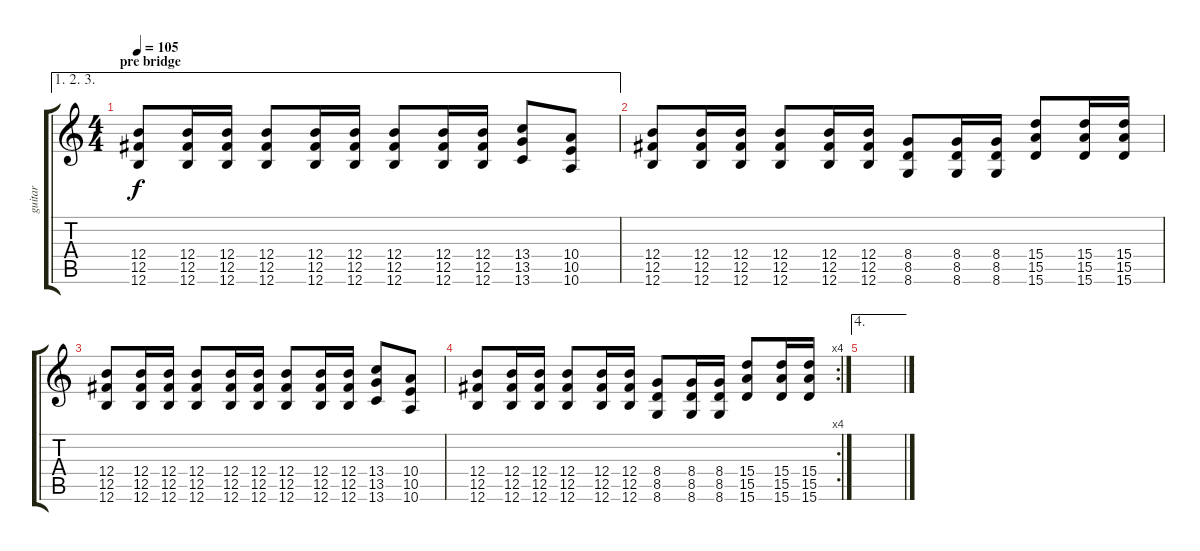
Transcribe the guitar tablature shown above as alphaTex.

\track ("guitar" "guitar") {instrument distortionguitar}
\staff {score tabs}
\tuning (Db4 Ab3 E3 B2 Gb2 B1) {hide}
\ae (1 2 3)
\ts (4 4)
\section ("" "pre bridge")
\tempo 105
\clef g2
\ks c
(12.4 12.5 12.6).8{dy f} (12.4 12.5 12.6).16 (12.4 12.5 12.6).16 (12.4 12.5 12.6).8 (12.4 12.5 12.6).16 (12.4 12.5 12.6).16 (12.4 12.5 12.6).8 (12.4 12.5 12.6).16 (12.4 12.5 12.6).16 (13.4 13.5 13.6).8 (10.4 10.5 10.6).8 |
(12.4 12.5 12.6).8 (12.4 12.5 12.6).16 (12.4 12.5 12.6).16 (12.4 12.5 12.6).8 (12.4 12.5 12.6).16 (12.4 12.5 12.6).16 (8.4 8.5 8.6).8 (8.4 8.5 8.6).16 (8.4 8.5 8.6).16 (15.4 15.5 15.6).8 (15.4 15.5 15.6).16 (15.4 15.5 15.6).16 |
(12.4 12.5 12.6).8 (12.4 12.5 12.6).16 (12.4 12.5 12.6).16 (12.4 12.5 12.6).8 (12.4 12.5 12.6).16 (12.4 12.5 12.6).16 (12.4 12.5 12.6).8 (12.4 12.5 12.6).16 (12.4 12.5 12.6).16 (13.4 13.5 13.6).8 (10.4 10.5 10.6).8 |
\rc 4
(12.4 12.5 12.6).8 (12.4 12.5 12.6).16 (12.4 12.5 12.6).16 (12.4 12.5 12.6).8 (12.4 12.5 12.6).16 (12.4 12.5 12.6).16 (8.4 8.5 8.6).8 (8.4 8.5 8.6).16 (8.4 8.5 8.6).16 (15.4 15.5 15.6).8 (15.4 15.5 15.6).16 (15.4 15.5 15.6).16 |
\ae 4
